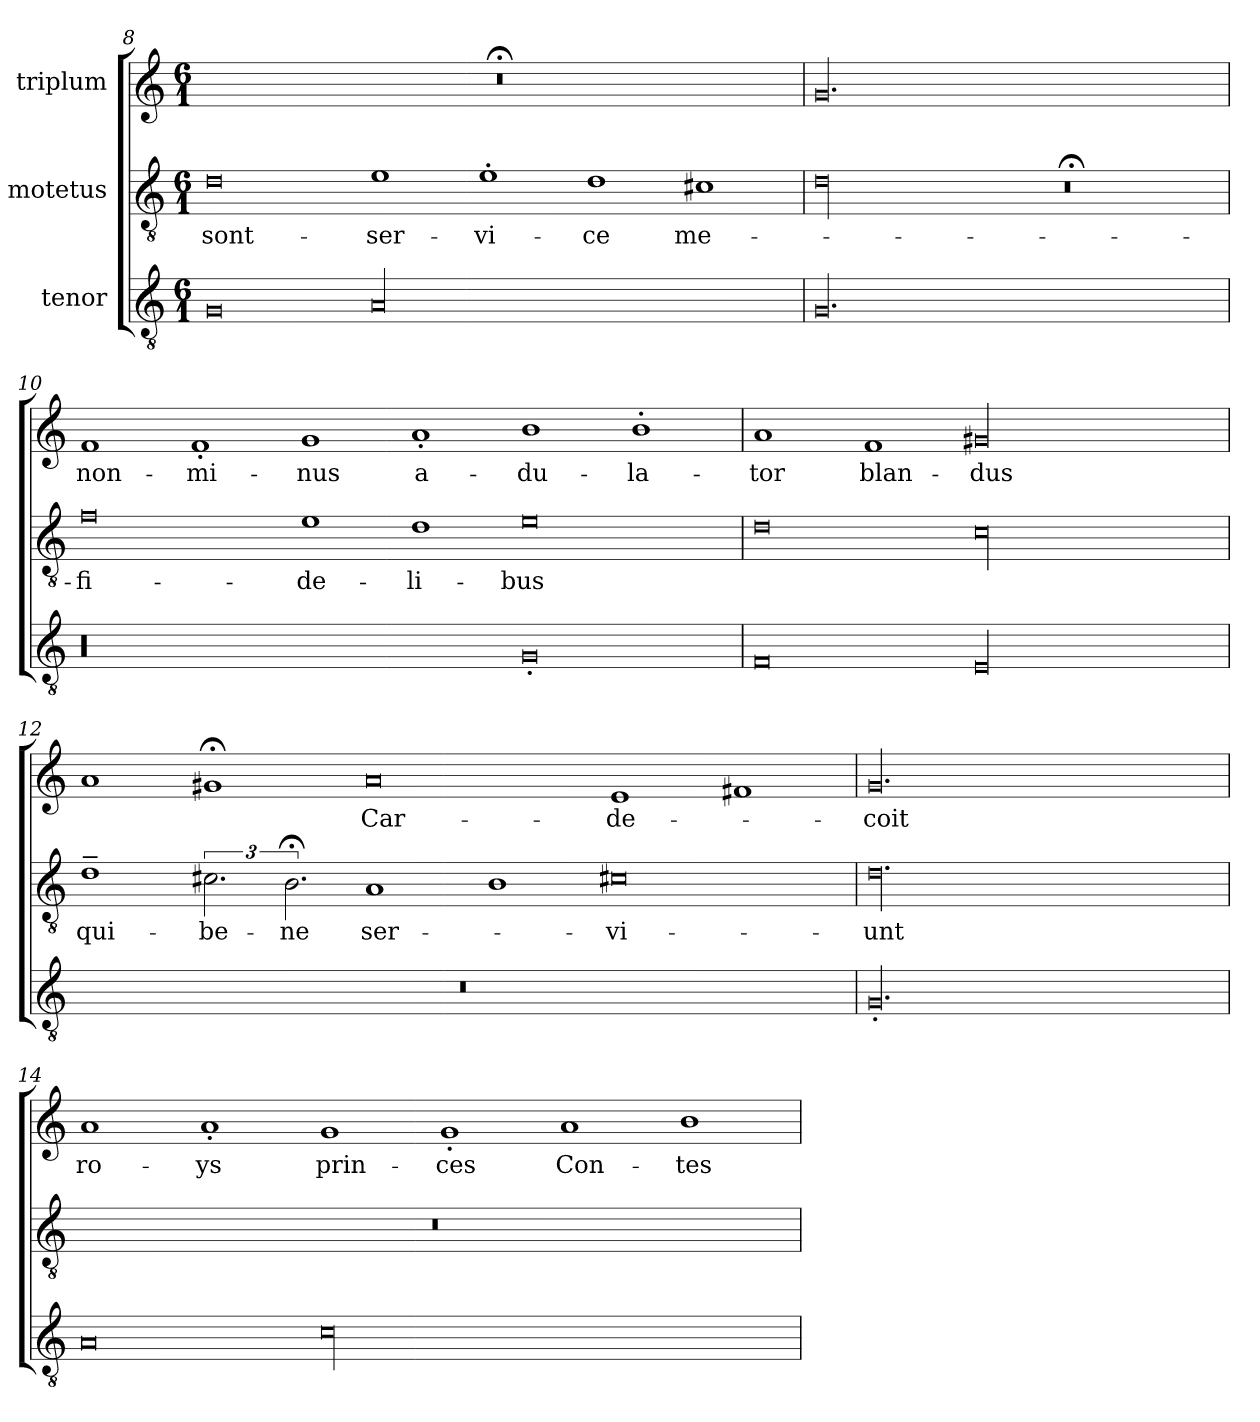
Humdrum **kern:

**kern	**kern	**text	**kern	**text
*part3	*part2	*part2	*part1	*part1
*staff3	*staff2	*staff2	*staff1	*staff1
*I"tenor	*I"motetus	*	*I"triplum	*
!!LO:LB:g=z
*clefGv2	*clefGv2	*	*clefG2	*
*k[]	*k[]	*	*k[]	*
*C:	*C:	*	*C:	*
*M6/1	*M6/1	*	*M6/1	*
=8	=8	=8	=8	=8
0G/	0d\	sont-	00.r;<	.
00A/	1e\	ser-	.	.
.	1e'\	-vi-	.	.
.	1d\	-ce	.	.
.	1c#Xi\	me-	.	.
=9	=9	=9	=9	=9
00.G/	00d\	.	00.g/	.
.	0r;<	.	.	.
=10	=10	=10	=10	=10
00r	0f\	-fi-	1f/	non-
.	.	.	1f'/	mi-
.	1e\	-de-	1g/	-nus
.	1d\	-li-	1a'/	a-
0G'/	0e\	-bus	1b\	-du-
.	.	.	1b'\	-la-
=11	=11	=11	=11	=11
0F/	0d\	.	1a/	-tor
.	.	.	1f/	blan-
00E/	00c\	.	00g#X/	-dus
!!LO:PB:g=z
=12	=12	=12	=12	=12
00.r	1d~\	qui-	1a/	.
.	3.c#Xi\	be-	1g#X;<i/	.
.	3.B;<\	-ne	.	.
.	1A/	ser-	0a/	Car-
.	1B\	.	.	.
.	0c#Xi\	-vi-	1e/	de-
.	.	.	1f#Xi/	.
=13	=13	=13	=13	=13
00.G'/	00.d\	-unt	00.g/	-coit
=14	=14	=14	=14	=14
0A/	00.r	.	1a/	ro-
.	.	.	1a'/	-ys
00c\	.	.	1g/	prin-
.	.	.	1g'/	-ces
.	.	.	1a/	Con-
.	.	.	1b\	-tes
=	=	=	=	=
*-	*-	*-	*-	*-
